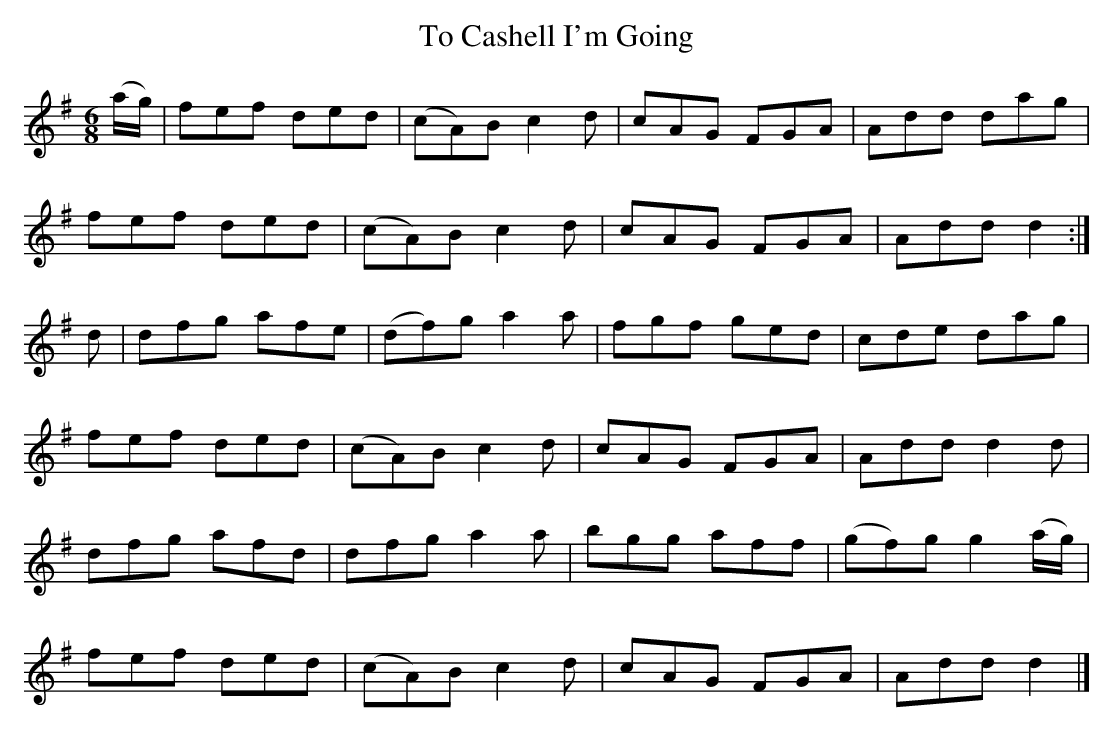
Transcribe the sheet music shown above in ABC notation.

X:1
T:To Cashell I'm Going
M:6/8
L:1/8
K:Em
(a/g/)|fef ded|(cA)B c2d|cAG FGA|Add dag|!
fef ded|(cA)B c2d|cAG FGA|Add d2:|]!
d|dfg afe|(df)g a2a|fgf ged|cde dag|!
fef ded|(cA)B c2d|cAG FGA|Add d2d|!
dfg afd|dfg a2a|bgg aff|(gf)g g2(a/g/)|!
fef ded|(cA)B c2d|cAG FGA|Add d2|]!
